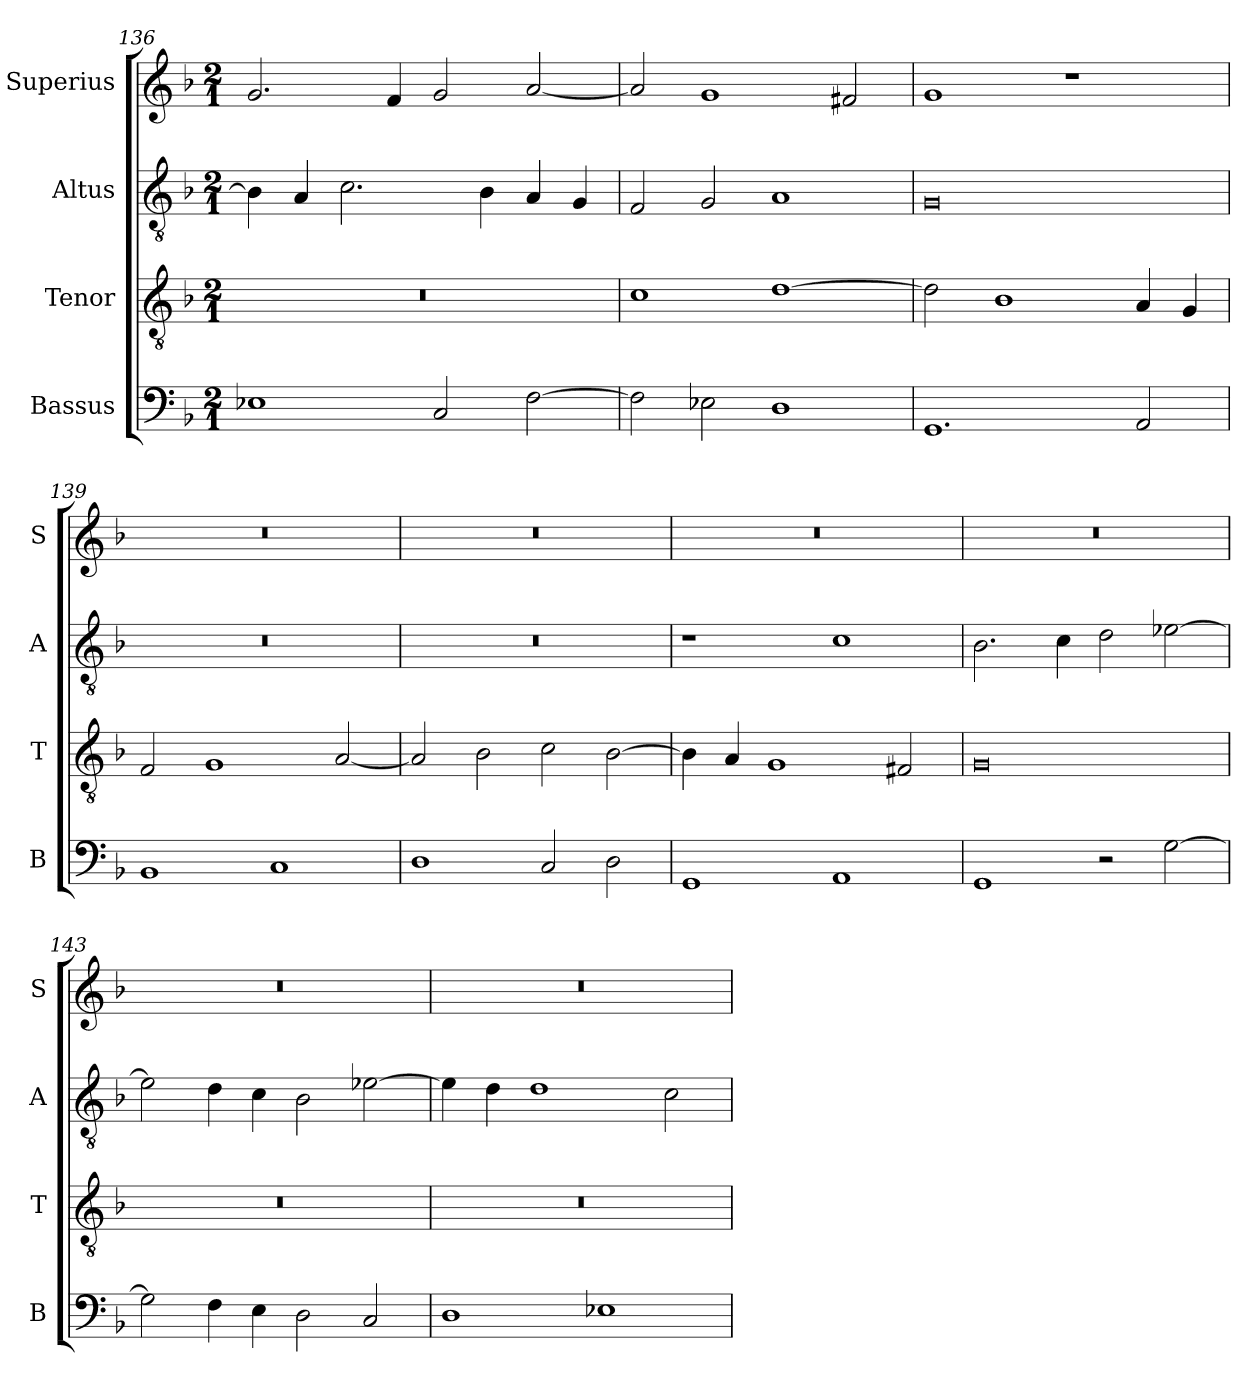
**kern	**kern	**kern	**kern
*part4	*part3	*part2	*part1
*staff4	*staff3	*staff2	*staff1
*I"Bassus	*I"Tenor	*I"Altus	*I"Superius
*I'B	*I'T	*I'A	*I'S
*clefF4	*clefGv2	*clefGv2	*clefG2
*k[b-]	*k[b-]	*k[b-]	*k[b-]
*M2/1	*M2/1	*M2/1	*M2/1
=136	=136	=136	=136
1E-X	0r	4B-\]	2.g/
.	.	4A/	.
.	.	2.c\	.
.	.	.	4f/
2C/	.	.	2g/
.	.	4B-\	.
[2F\	.	4A/	[2a/
.	.	4G/	.
=137	=137	=137	=137
2F\]	1c	2F/	2a/]
2E-X\	.	2G/	1g
1D	[1d	1A	.
.	.	.	2f#X/
=138	=138	=138	=138
1.GG	2d\]	0G	1g
.	1B-	.	.
.	.	.	1r
2AA/	4A/	.	.
.	4G/	.	.
=139	=139	=139	=139
1BB-	2F/	0r	0r
.	1G	.	.
1C	.	.	.
.	[2A/	.	.
=140	=140	=140	=140
1D	2A/]	0r	0r
.	2B-\	.	.
2C/	2c\	.	.
2D\	[2B-\	.	.
=141	=141	=141	=141
1GG	4B-\]	1r	0r
.	4A/	.	.
.	1G	.	.
1AA	.	1c	.
.	2F#X/	.	.
=142	=142	=142	=142
1GG	0G	2.B-\	0r
.	.	4c\	.
2r	.	2d\	.
[2G\	.	[2e-X\	.
=143	=143	=143	=143
2G\]	0r	2e-\]	0r
4F\	.	4d\	.
4E\	.	4c\	.
2D\	.	2B-\	.
2C/	.	[2e-X\	.
=144	=144	=144	=144
1D	0r	4e-\]	0r
.	.	4d\	.
.	.	1d	.
1E-X	.	.	.
.	.	2c\	.
=	=	=	=
*-	*-	*-	*-
